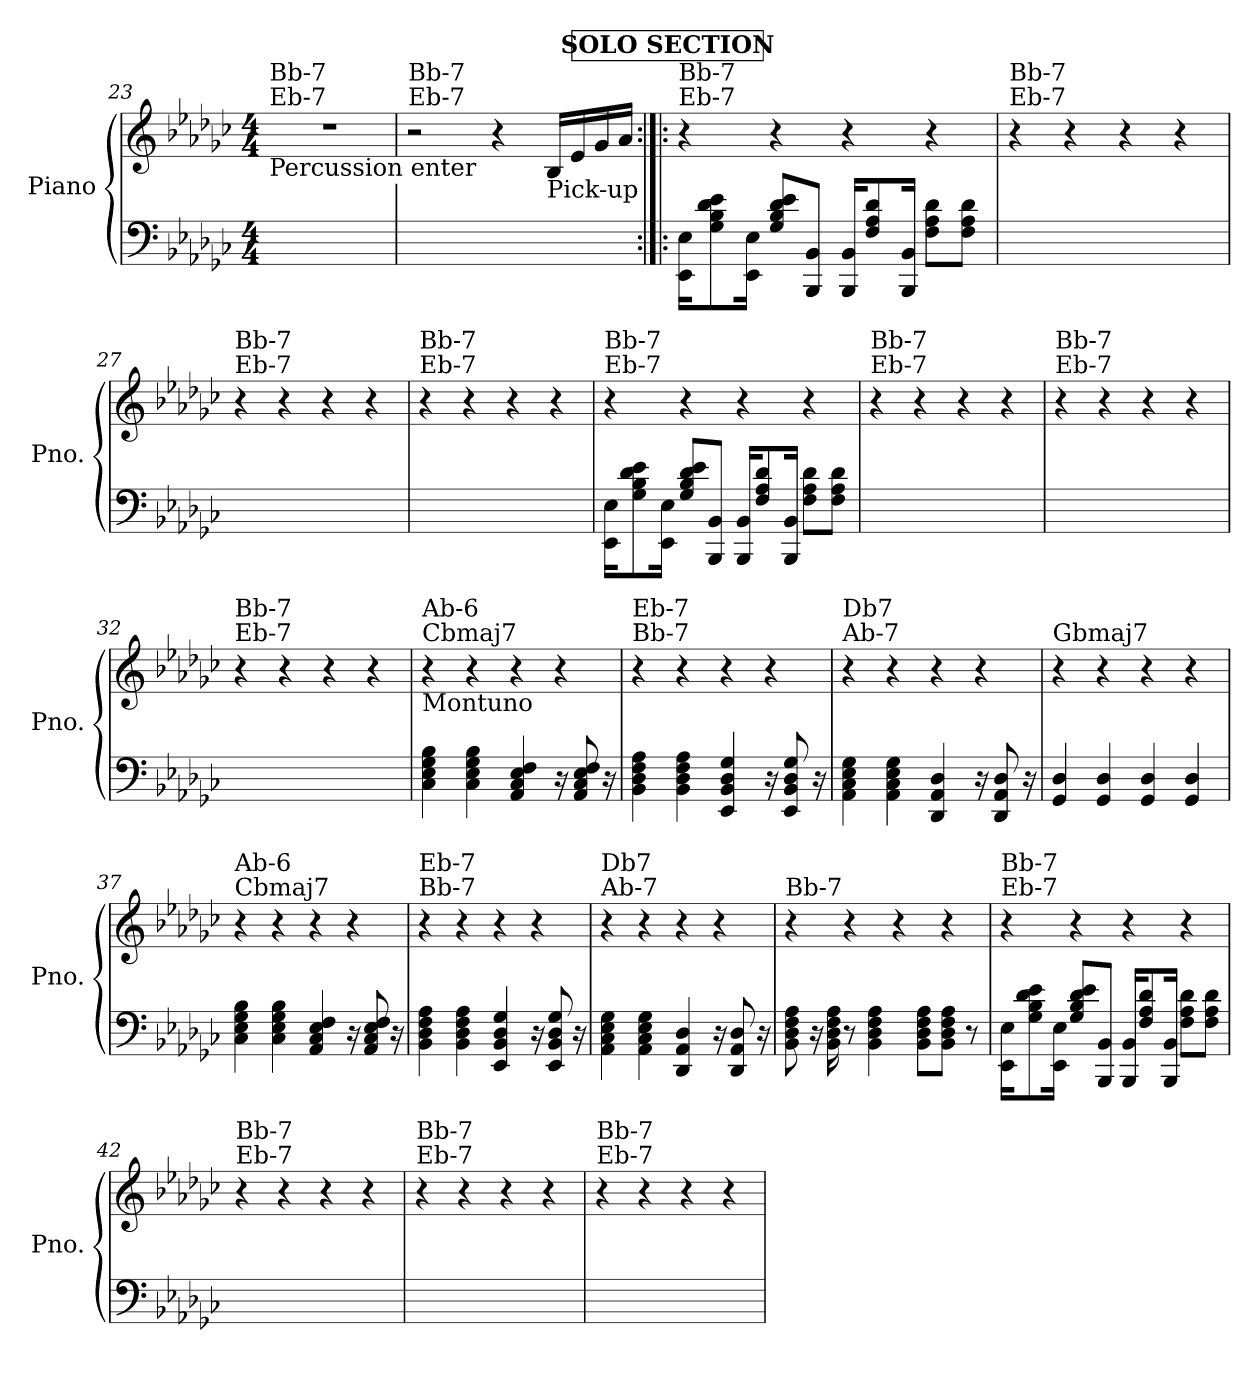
**kern	**kern
*part1	*part1
*staff2	*staff1
*I"Piano	*
*I'Pno.	*
*clefF4	*clefG2
*k[b-e-a-d-g-c-]	*k[b-e-a-d-g-c-]
*M4/4	*M4/4
=23	=23
!	!LO:TX:a:t=Eb-7
!	!LO:TX:a:t=Bb-7
!	!LO:TX:b:t=Percussion enter
1ryy	1r
=24	=24
!	!LO:TX:a:t=Eb-7
!	!LO:TX:a:t=Bb-7
1ryy	2r
.	4r
!	!LO:TX:b:t=Pick-up
.	16B-/LL
.	16e-/
.	16g-/
.	16a-/JJ
!!LO:LB:g=z
!!LO:REH:place=s1:a:B:fs=14:t=SOLO SECTION
=25:|!|:	=25:|!|:
!	!LO:TX:a:t=Eb-7
!	!LO:TX:a:t=Bb-7
16EE-\ 16E-\KL	4r
8G-\ 8B-\ 8d-\ 8e-\	.
16EE-\ 16E-\Jk	.
8G-/ 8B-/ 8d-/ 8e-/L	4r
8BBB-/ 8BB-/J	.
16BBB-/ 16BB-/KL	4r
8F/ 8A-/ 8d-/	.
16BBB-/ 16BB-/Jk	.
8F\ 8A-\ 8d-\L	4r
8F\ 8A-\ 8d-\J	.
=26	=26
!	!LO:TX:a:t=Eb-7
!	!LO:TX:a:t=Bb-7
1ryy	4r
.	4r
.	4r
.	4r
=27	=27
!	!LO:TX:a:t=Eb-7
!	!LO:TX:a:t=Bb-7
1ryy	4r
.	4r
.	4r
.	4r
=28	=28
!	!LO:TX:a:t=Eb-7
!	!LO:TX:a:t=Bb-7
1ryy	4r
.	4r
.	4r
.	4r
!!LO:LB:g=z
=29	=29
!	!LO:TX:a:t=Eb-7
!	!LO:TX:a:t=Bb-7
16EE-\ 16E-\KL	4r
8G-\ 8B-\ 8d-\ 8e-\	.
16EE-\ 16E-\Jk	.
8G-/ 8B-/ 8d-/ 8e-/L	4r
8BBB-/ 8BB-/J	.
16BBB-/ 16BB-/KL	4r
8F/ 8A-/ 8d-/	.
16BBB-/ 16BB-/Jk	.
8F\ 8A-\ 8d-\L	4r
8F\ 8A-\ 8d-\J	.
=30	=30
!	!LO:TX:a:t=Eb-7
!	!LO:TX:a:t=Bb-7
1ryy	4r
.	4r
.	4r
.	4r
=31	=31
!	!LO:TX:a:t=Eb-7
!	!LO:TX:a:t=Bb-7
1ryy	4r
.	4r
.	4r
.	4r
=32	=32
!	!LO:TX:a:t=Eb-7
!	!LO:TX:a:t=Bb-7
1ryy	4r
.	4r
.	4r
.	4r
!!LO:PB:g=z
=33	=33
!	!LO:TX:a:t=Cbmaj7
!	!LO:TX:a:t=Ab-6
!	!LO:TX:b:t=Montuno
4C-\ 4E-\ 4G-\ 4B-\	4r
4C-\ 4E-\ 4G-\ 4B-\	4r
4AA-/ 4C-/ 4E-/ 4F/	4r
16r	4r
8AA-/ 8C-/ 8E-/ 8F/	.
16r	.
=34	=34
!	!LO:TX:a:t=Bb-7
!	!LO:TX:a:t=Eb-7
4BB-\ 4D-\ 4F\ 4A-\	4r
4BB-\ 4D-\ 4F\ 4A-\	4r
4EE-/ 4BB-/ 4D-/ 4G-/	4r
16r	4r
8EE-/ 8BB-/ 8D-/ 8G-/	.
16r	.
=35	=35
!	!LO:TX:a:t=Ab-7
!	!LO:TX:a:t=Db7
4AA-\ 4C-\ 4E-\ 4G-\	4r
4AA-\ 4C-\ 4E-\ 4G-\	4r
4DD-/ 4AA-/ 4D-/	4r
16r	4r
8DD-/ 8AA-/ 8D-/	.
16r	.
=36	=36
!	!LO:TX:a:t=Gbmaj7
4GG-/ 4D-/	4r
4GG-/ 4D-/	4r
4GG-/ 4D-/	4r
4GG-/ 4D-/	4r
!!LO:LB:g=z
=37	=37
!	!LO:TX:a:t=Cbmaj7
!	!LO:TX:a:t=Ab-6
4C-\ 4E-\ 4G-\ 4B-\	4r
4C-\ 4E-\ 4G-\ 4B-\	4r
4AA-/ 4C-/ 4E-/ 4F/	4r
16r	4r
8AA-/ 8C-/ 8E-/ 8F/	.
16r	.
=38	=38
!	!LO:TX:a:t=Bb-7
!	!LO:TX:a:t=Eb-7
4BB-\ 4D-\ 4F\ 4A-\	4r
4BB-\ 4D-\ 4F\ 4A-\	4r
4EE-/ 4BB-/ 4D-/ 4G-/	4r
16r	4r
8EE-/ 8BB-/ 8D-/ 8G-/	.
16r	.
=39	=39
!	!LO:TX:a:t=Ab-7
!	!LO:TX:a:t=Db7
4AA-\ 4C-\ 4E-\ 4G-\	4r
4AA-\ 4C-\ 4E-\ 4G-\	4r
4DD-/ 4AA-/ 4D-/	4r
16r	4r
8DD-/ 8AA-/ 8D-/	.
16r	.
=40	=40
!	!LO:TX:a:t=Bb-7
8BB-\ 8D-\ 8F\ 8A-\	4r
16r	.
16BB-\ 16D-\ 16F\ 16A-\	.
8r	4r
4BB-\ 4D-\ 4F\ 4A-\	.
.	4r
8BB-\ 8D-\ 8F\ 8A-\L	.
8BB-\ 8D-\ 8F\ 8A-\J	4r
8r	.
!!LO:LB:g=z
=41	=41
!	!LO:TX:a:t=Eb-7
!	!LO:TX:a:t=Bb-7
16EE-\ 16E-\KL	4r
8G-\ 8B-\ 8d-\ 8e-\	.
16EE-\ 16E-\Jk	.
8G-/ 8B-/ 8d-/ 8e-/L	4r
8BBB-/ 8BB-/J	.
16BBB-/ 16BB-/KL	4r
8F/ 8A-/ 8d-/	.
16BBB-/ 16BB-/Jk	.
8F\ 8A-\ 8d-\L	4r
8F\ 8A-\ 8d-\J	.
=42	=42
!	!LO:TX:a:t=Eb-7
!	!LO:TX:a:t=Bb-7
1ryy	4r
.	4r
.	4r
.	4r
=43	=43
!	!LO:TX:a:t=Eb-7
!	!LO:TX:a:t=Bb-7
1ryy	4r
.	4r
.	4r
.	4r
=44	=44
!	!LO:TX:a:t=Eb-7
!	!LO:TX:a:t=Bb-7
1ryy	4r
.	4r
.	4r
.	4r
=	=
*-	*-
